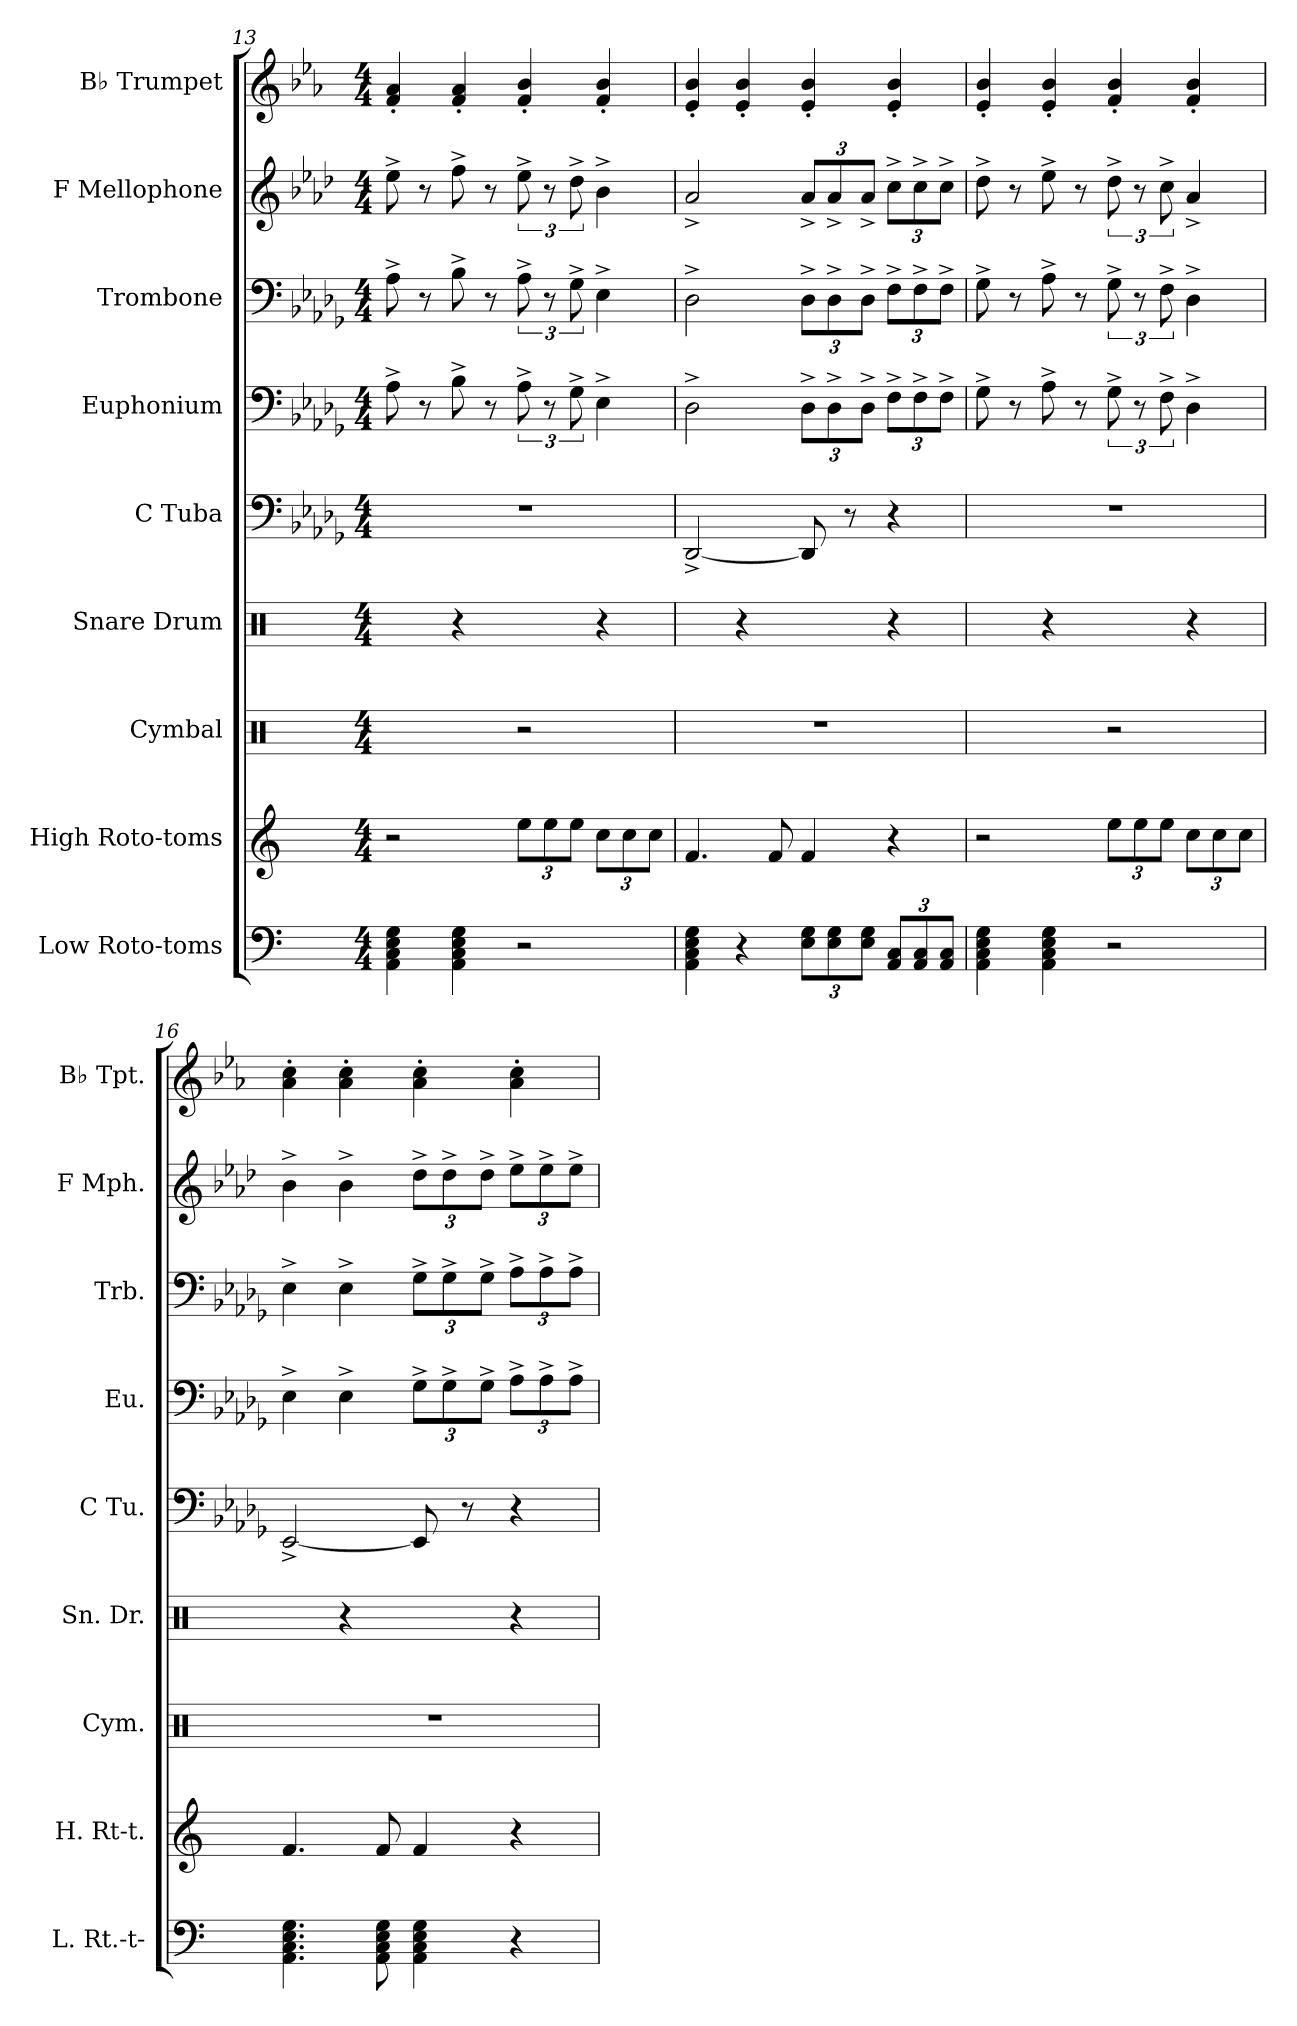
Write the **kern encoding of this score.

**kern	**kern	**kern	**kern	**kern	**kern	**kern	**kern	**kern
*part9	*part8	*part7	*part6	*part5	*part4	*part3	*part2	*part1
*staff9	*staff8	*staff7	*staff6	*staff5	*staff4	*staff3	*staff2	*staff1
*I"Low Roto-toms	*I"High Roto-toms	*I"Cymbal	*I"Snare Drum	*I"C Tuba	*I"Euphonium	*I"Trombone	*I"F Mellophone	*I"B♭ Trumpet
*I'L. Rt.-t-	*I'H. Rt-t.	*I'Cym.	*I'Sn. Dr.	*I'C Tu.	*I'Eu.	*I'Trb.	*I'F Mph.	*I'B♭ Tpt.
*clefF4	*clefG2	*clefX	*clefX	*clefF4	*clefF4	*clefF4	*clefG2	*clefG2
*	*	*	*	*	*	*	*ITrd4c7	*ITrd1c2
*k[]	*k[]	*k[]	*k[]	*k[b-e-a-d-g-]	*k[b-e-a-d-g-]	*k[b-e-a-d-g-]	*k[b-e-a-d-g-]	*k[b-e-a-d-g-]
*C:	*C:	*C:	*C:	*D-:	*D-:	*D-:	*D-:	*D-:
*M4/4	*M4/4	*M4/4	*M4/4	*M4/4	*M4/4	*M4/4	*M4/4	*M4/4
=13	=13	=13	=13	=13	=13	=13	=13	=13
4AA\ 4C\ 4E\ 4G\	2r	4R\	4R\	1r	8A-^\	8A-^\	8a-^\	4e-/' 4g-/'
.	.	.	.	.	8r	8r	8r	.
4AA\ 4C\ 4E\ 4G\	.	4R\	4r	.	8B-^\	8B-^\	8b-^\	4e-/' 4g-/'
.	.	.	.	.	8r	8r	8r	.
*	*Xbrackettup	*	*	*	*	*	*	*
2r	12ee\L	2r	4R\	.	12A-^\	12A-^\	12a-^\	4e-/' 4a-/'
.	12ee\	.	.	.	12r	12r	12r	.
.	12ee\J	.	.	.	12G-^\	12G-^\	12g-^\	.
.	12cc\L	.	4r	.	4E-^\	4E-^\	4e-^\	4e-/' 4a-/'
.	12cc\	.	.	.	.	.	.	.
.	12cc\J	.	.	.	.	.	.	.
=14	=14	=14	=14	=14	=14	=14	=14	=14
4AA\ 4C\ 4E\ 4G\	4.f/	1r	4R\	[2DD-^/	2D-^\	2D-^\	2d-^/	4d-/' 4a-/'
4r	.	.	4r	.	.	.	.	4d-/' 4a-/'
.	8f/	.	.	.	.	.	.	.
*Xbrackettup	*	*	*	*	*Xbrackettup	*Xbrackettup	*Xbrackettup	*
12E\ 12G\L	4f/	.	4R\	8DD-/]	12D-^\L	12D-^\L	12d-^/L	4d-/' 4a-/'
12E\ 12G\	.	.	.	.	12D-^\	12D-^\	12d-^/	.
.	.	.	.	8r	.	.	.	.
12E\ 12G\J	.	.	.	.	12D-^\J	12D-^\J	12d-^/J	.
12AA/ 12C/L	4r	.	4r	4r	12F^\L	12F^\L	12f^\L	4d-/' 4a-/'
12AA/ 12C/	.	.	.	.	12F^\	12F^\	12f^\	.
12AA/ 12C/J	.	.	.	.	12F^\J	12F^\J	12f^\J	.
!!LO:PB:g=z
=15	=15	=15	=15	=15	=15	=15	=15	=15
4AA\ 4C\ 4E\ 4G\	2r	4R\	4R\	1r	8G-^\	8G-^\	8g-^\	4d-/' 4a-/'
.	.	.	.	.	8r	8r	8r	.
4AA\ 4C\ 4E\ 4G\	.	4R\	4r	.	8A-^\	8A-^\	8a-^\	4d-/' 4a-/'
.	.	.	.	.	8r	8r	8r	.
*	*	*	*	*	*brackettup	*brackettup	*brackettup	*
2r	12ee\L	2r	4R\	.	12G-^\	12G-^\	12g-^\	4e-/' 4a-/'
.	12ee\	.	.	.	12r	12r	12r	.
.	12ee\J	.	.	.	12F^\	12F^\	12f^\	.
.	12cc\L	.	4r	.	4D-^\	4D-^\	4d-^/	4e-/' 4a-/'
.	12cc\	.	.	.	.	.	.	.
.	12cc\J	.	.	.	.	.	.	.
=16	=16	=16	=16	=16	=16	=16	=16	=16
4.AA\ 4.C\ 4.E\ 4.G\	4.f/	1r	4R\	[2EE-^/	4E-^\	4E-^\	4e-^\	4g-\' 4b-\'
.	.	.	4r	.	4E-^\	4E-^\	4e-^\	4g-\' 4b-\'
8AA\ 8C\ 8E\ 8G\	8f/	.	.	.	.	.	.	.
*	*	*	*	*	*Xbrackettup	*Xbrackettup	*Xbrackettup	*
4AA\ 4C\ 4E\ 4G\	4f/	.	4R\	8EE-/]	12G-^\L	12G-^\L	12g-^\L	4g-\' 4b-\'
.	.	.	.	.	12G-^\	12G-^\	12g-^\	.
.	.	.	.	8r	.	.	.	.
.	.	.	.	.	12G-^\J	12G-^\J	12g-^\J	.
4r	4r	.	4r	4r	12A-^\L	12A-^\L	12a-^\L	4g-\' 4b-\'
.	.	.	.	.	12A-^\	12A-^\	12a-^\	.
.	.	.	.	.	12A-^\J	12A-^\J	12a-^\J	.
=	=	=	=	=	=	=	=	=
*-	*-	*-	*-	*-	*-	*-	*-	*-
